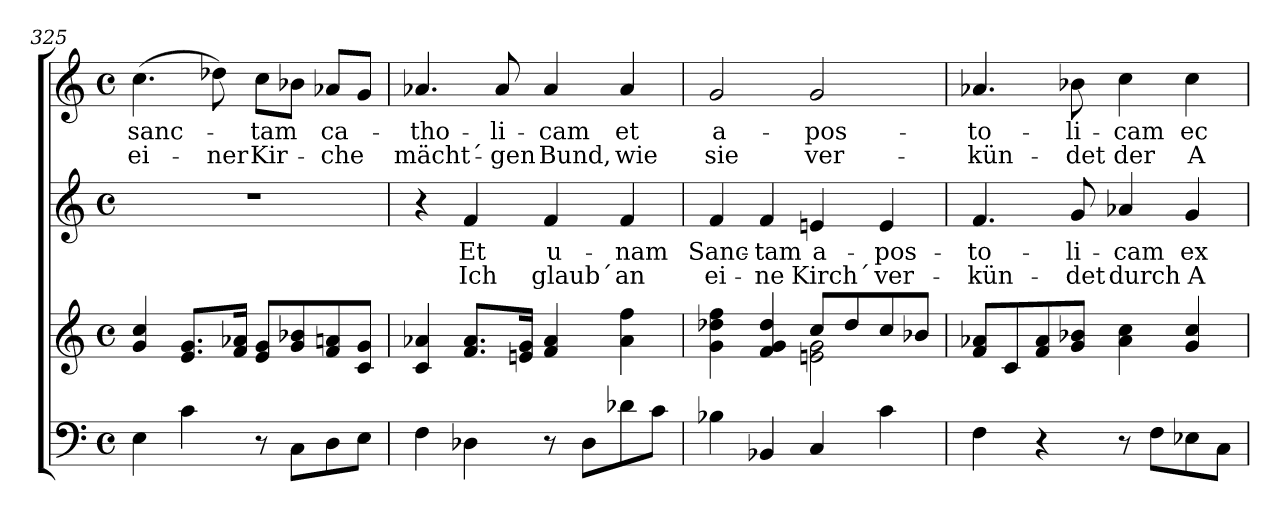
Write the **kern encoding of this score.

**kern	**kern	**kern	**text	**text	**kern	**text	**text
*part3	*part3	*part2	*part2	*part2	*part1	*part1	*part1
*staff4	*staff3	*staff2	*staff2	*staff2	*staff1	*staff1	*staff1
!!LO:PB:g=z
*clefF4	*clefG2	*clefG2	*	*	*clefG2	*	*
*k[]	*k[]	*k[]	*	*	*k[]	*	*
*C:	*C:	*C:	*	*	*C:	*	*
*M4/4	*M4/4	*M4/4	*	*	*M4/4	*	*
*met(c)	*met(c)	*met(c)	*	*	*met(c)	*	*
=325	=325	=325	=325	=325	=325	=325	=325
!	!	!	!	!	!	!LO:LY:b	!LO:LY:b
4E\	4g/ 4cc/	1r	.	.	(>4.cc\	sanc-	ei-
4c\	8.e/ 8.g/L	.	.	.	.	.	.
!	!	!	!	!	!	!	!LO:LY:b
.	.	.	.	.	8dd-X\)	.	-ner
.	16f/ 16a-X/Jk	.	.	.	.	.	.
!	!	!	!	!	!	!LO:LY:b	!LO:LY:b
8r	8e/ 8g/L	.	.	.	8cc\L	-tam	Kir-
8C\L	8g/ 8b-X/	.	.	.	8b-X\J	.	.
!	!	!	!	!	!	!LO:LY:b	!LO:LY:b
8D\	8f/ 8an/	.	.	.	8a-X/L	ca-	-che
8E\J	8c/ 8g/J	.	.	.	8g/J	.	.
=326	=326	=326	=326	=326	=326	=326	=326
!	!	!	!	!	!	!LO:LY:b	!LO:LY:b
4F\	4c/ 4a-X/	4r	.	.	4.a-X/	-tho-	mächt´-
!	!	!	!LO:LY:b	!LO:LY:b	!	!	!
4D-X\	8.f/ 8.a-/L	4f/	Et	Ich	.	.	.
!	!	!	!	!	!	!LO:LY:b	!LO:LY:b
.	.	.	.	.	8a-/	-li-	-gen
.	16en/ 16g/Jk	.	.	.	.	.	.
!	!	!	!LO:LY:b	!LO:LY:b	!	!LO:LY:b	!LO:LY:b
8r	4f/ 4a-/	4f/	u-	glaub´	4a-/	-cam	Bund,
8D-\L	.	.	.	.	.	.	.
!	!	!	!LO:LY:b	!LO:LY:b	!	!LO:LY:b	!LO:LY:b
8d-X\	4a-\ 4ff\	4f/	-nam	an	4a-/	et	wie
8c\J	.	.	.	.	.	.	.
=327	=327	=327	=327	=327	=327	=327	=327
*	*^	*	*	*	*	*	*
!	!	!	!	!LO:LY:b	!LO:LY:b	!	!LO:LY:b	!LO:LY:b
4B-X\	4g\ 4dd-X\ 4ff\	2ryy	4f/	Sanc-	ei-	2g/	a-	sie
!	!	!	!	!LO:LY:b	!LO:LY:b	!	!	!
4BB-X/	4f/ 4g/ 4dd-/	.	4f/	-tam	-ne	.	.	.
!	!	!	!	!LO:LY:b	!LO:LY:b	!	!LO:LY:b	!LO:LY:b
4C/	8cc/L	2en\ 2g\	4en/	a-	Kirch´	2g/	-pos-	ver-
.	8dd-/	.	.	.	.	.	.	.
!	!	!	!	!LO:LY:b	!LO:LY:b	!	!	!
4c\	8cc/	.	4e/	-pos-	ver-	.	.	.
.	8b-X/J	.	.	.	.	.	.	.
*	*v	*v	*	*	*	*	*	*
=328	=328	=328	=328	=328	=328	=328	=328
!	!	!	!LO:LY:b	!LO:LY:b	!	!LO:LY:b	!LO:LY:b
4F\	8f/ 8a-X/L	4.f/	-to-	-kün-	4.a-X/	-to-	-kün-
.	8c/	.	.	.	.	.	.
4r	8f/ 8a-/	.	.	.	.	.	.
!	!	!	!LO:LY:b	!LO:LY:b	!	!LO:LY:b	!LO:LY:b
.	8g/ 8b-X/J	8g/	-li-	-det	8b-X\	-li-	-det
!	!	!	!LO:LY:b	!LO:LY:b	!	!LO:LY:b	!LO:LY:b
8r	4a-\ 4cc\	4a-X/	-cam	durch	4cc\	-cam	der
8F\L	.	.	.	.	.	.	.
!	!	!	!LO:LY:b	!LO:LY:b	!	!LO:LY:b	!LO:LY:b
8E-X\	4g/ 4cc/	4g/	ex-	A-	4cc\	ec-	A-
8C\J	.	.	.	.	.	.	.
=	=	=	=	=	=	=	=
*-	*-	*-	*-	*-	*-	*-	*-
